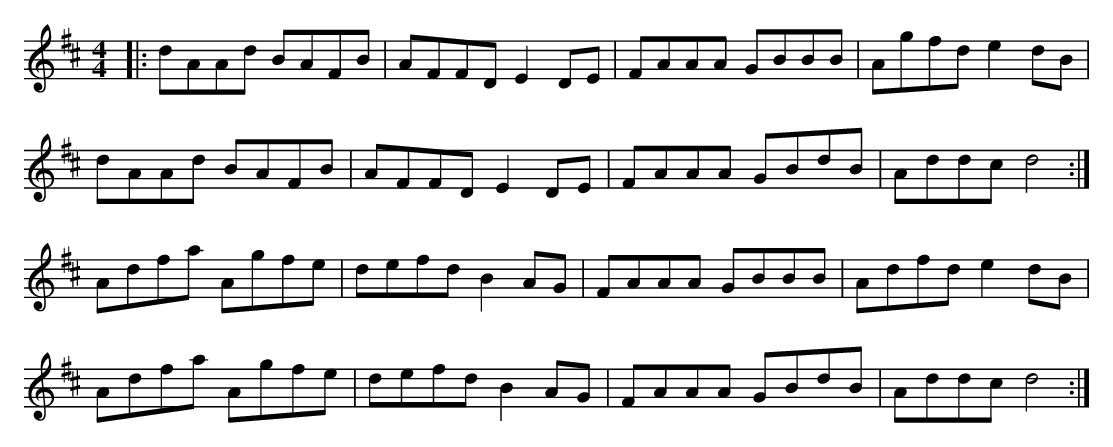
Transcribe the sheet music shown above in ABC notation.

X:1
M:4/4
K:D
|:dAAd BAFB|AFFD E2DE|FAAA GBBB|Agfd e2dB|
dAAd BAFB|AFFD E2DE|FAAA GBdB|Addc d4:|
Adfa Agfe|defd B2AG|FAAA GBBB|Adfd e2dB|
Adfa Agfe|defd B2AG|FAAA GBdB|Addc d4:|
